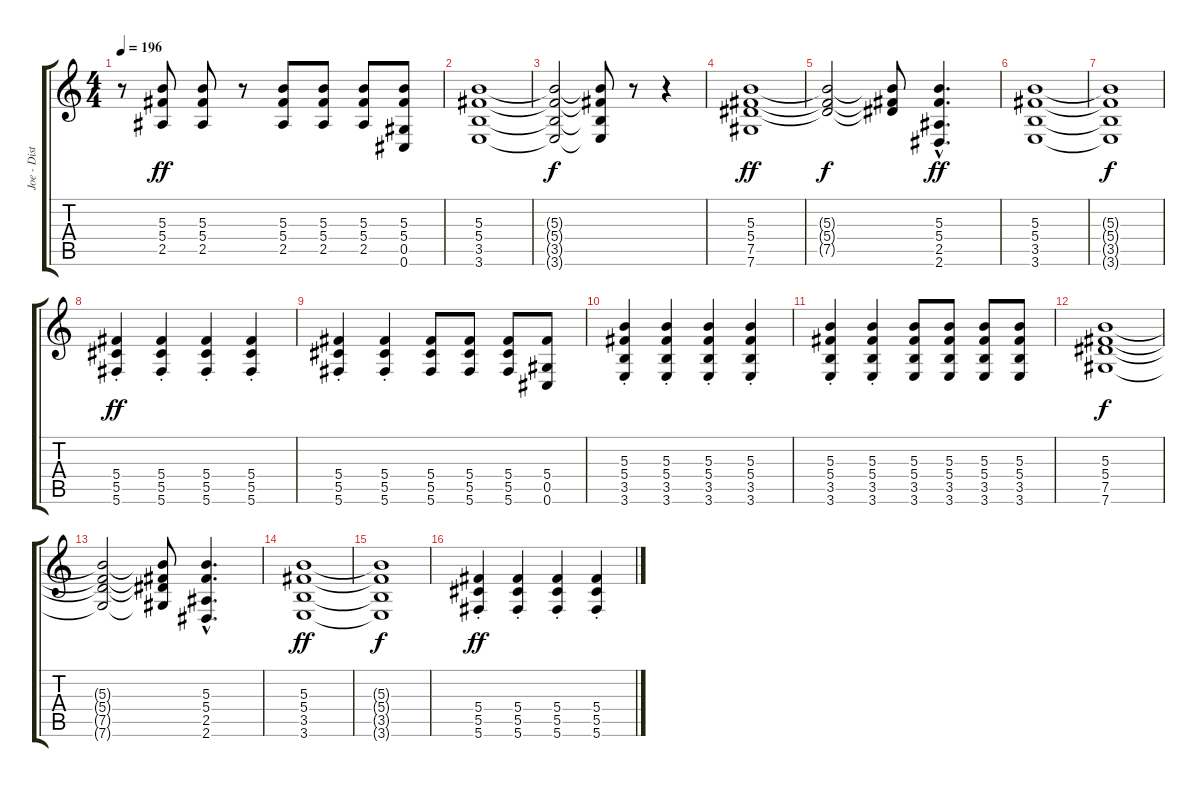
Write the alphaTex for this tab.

\track ("Joe - Distorted Guitar 2" "Joe - Dist") {instrument distortionguitar}
\staff {score tabs}
\tuning (Eb4 Bb3 Gb3 Db3 Ab2 Db2) {hide}
\ts (4 4)
\tempo 196
\clef g2
\ks c
r.8{dy ff} (5.3 5.4 2.5).8 (5.3 5.4 2.5).8 r.8 (5.3 5.4 2.5).8 (5.3 5.4 2.5).8 (5.3 5.4 2.5).8 (5.3 5.4 0.5 0.6).8 |
(5.3 5.4 3.5 3.6).1 |
(5.3{t} 5.4{t} 3.5{t} 3.6{t}).2{dy f} (5.3{t} 5.4{t} 3.5{t} 3.6{t}).8 r.8 r.4 |
(5.3 5.4 7.5 7.6).1{dy ff} |
(5.3{t} 5.4{t} 7.5{t}).2{dy f} (5.3{t} 5.4{t} 7.5{t}).8 (5.3{hac} 5.4{hac} 2.5{hac} 2.6{hac}).4{d dy ff} |
(5.3 5.4 3.5 3.6).1 |
(5.3{t} 5.4{t} 3.5{t} 3.6{t}).1{dy f} |
(5.4{st} 5.5{st} 5.6{st}).4{dy ff} (5.4{st} 5.5{st} 5.6{st}).4 (5.4{st} 5.5{st} 5.6{st}).4 (5.4{st} 5.5{st} 5.6{st}).4 |
(5.4{st} 5.5{st} 5.6{st}).4 (5.4{st} 5.5{st} 5.6{st}).4 (5.4 5.5 5.6).8 (5.4 5.5 5.6).8 (5.4 5.5 5.6).8 (5.4 0.5 0.6).8 |
(5.3{st} 5.4{st} 3.5{st} 3.6{st}).4 (5.3{st} 5.4{st} 3.5{st} 3.6{st}).4 (5.3{st} 5.4{st} 3.5{st} 3.6{st}).4 (5.3{st} 5.4{st} 3.5{st} 3.6{st}).4 |
(5.3{st} 5.4{st} 3.5{st} 3.6{st}).4 (5.3{st} 5.4{st} 3.5{st} 3.6{st}).4 (5.3 5.4 3.5 3.6).8 (5.3 5.4 3.5 3.6).8 (5.3 5.4 3.5 3.6).8 (5.3 5.4 3.5 3.6).8 |
(5.3 5.4 7.5 7.6).1{dy f} |
(5.3{t} 5.4{t} 7.5{t} 7.6{t}).2 (5.3{t} 5.4{t} 7.5{t} 7.6{t}).8 (5.3{hac} 5.4{hac} 2.5{hac} 2.6{hac}).4{d} |
(5.3 5.4 3.5 3.6).1{dy ff} |
(5.3{t} 5.4{t} 3.5{t} 3.6{t}).1{dy f} |
(5.4{st} 5.5{st} 5.6{st}).4{dy ff} (5.4{st} 5.5{st} 5.6{st}).4 (5.4{st} 5.5{st} 5.6{st}).4 (5.4{st} 5.5{st} 5.6{st}).4
